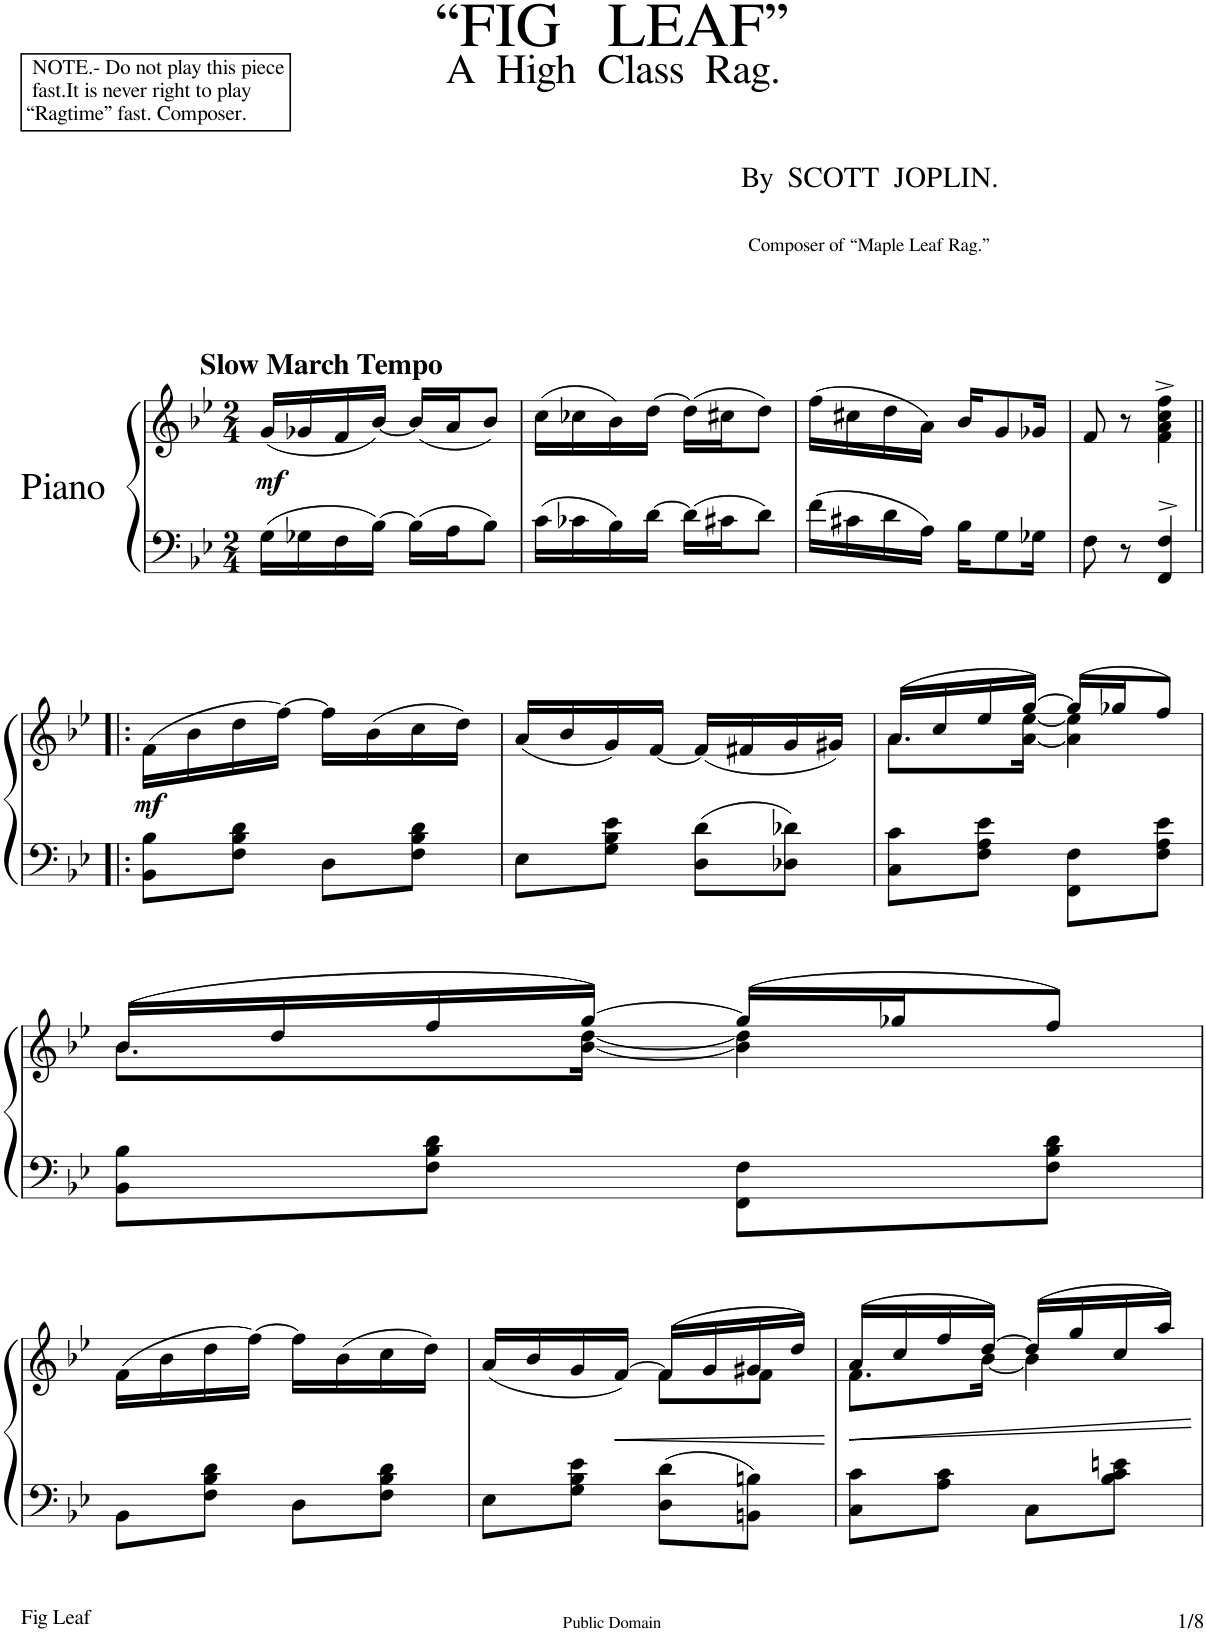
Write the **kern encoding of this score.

**kern	**kern	**dynam
*part1	*part1	*part1
*staff2	*staff1	*staff1/2
*I"Piano	*	*
*I'Pno	*	*
*clefF4	*clefG2	*
*k[b-e-]	*k[b-e-]	*
*M2/4	*M2/4	*
=1	=1	=1
!	!LO:TX:a:B:t=Slow March Tempo	!
!	!	!LO:DY:b
16G\LL	(16g/LL	mf
16G-X\	16g-X/	.
16F\	16f/	.
[16B-\JJ	[16b-/JJ)	.
16B-\LL]	(16b-/LL]	.
16A\J	16a/J	.
8B-\J	8b-/J)	.
=2	=2	=2
16c\LL	(16cc\LL	.
16c-X\	16cc-X\	.
16B-\	16b-\)	.
[16d\JJ	[16dd\JJ	.
16d\LL]	(16dd\LL]	.
16c#X\J	16cc#X\J	.
8d\J	8dd\J)	.
=3	=3	=3
16f\LL	(16ff\LL	.
16c#X\	16cc#X\	.
16d\	16dd\	.
16A\JJ	16a\JJ)	.
16B-\KL	16b-/KL	.
8G\	8g/	.
16G-X\Jk	16g-X/Jk	.
=4	=4	=4
8F\	8f/	.
8r	8r	.
4FF/^> 4F/^>	4f\^ 4a\^ 4cc\^ 4ff\^	.
!!LO:LB:g=z
=5!|:	=5!|:	=5!|:
!	!	!LO:DY:b
8BB-\ 8B-\L	(16f\LL	mf
.	16b-\	.
8F\ 8B-\ 8d\J	16dd\	.
.	[16ff\JJ)	.
8D\L	16ff\LL]	.
.	(16b-\	.
8F\ 8B-\ 8d\J	16cc\	.
.	16dd\JJ)	.
=6	=6	=6
8E-\L	(16a/LL	.
.	16b-/	.
8G\ 8B-\ 8e-\J	16g/)	.
.	[16f/JJ	.
8D\ 8d\L	(16f/LL]	.
.	16f#X/	.
8D-X\ 8d-X\J	16g/	.
.	16g#X/JJ)	.
=7	=7	=7
*	*^	*
!	!LO:N:head=solid	!LO:N:head=solid	!
8C\ 8c\L	(16a/LL	8.a\L	.
.	16cc/	.	.
8F\ 8A\ 8e-\J	16ee-/	.	.
.	[16gg/JJ)	[16a\ [16ee-\Jk	.
8FF\ 8F\L	(16gg/LL]	4a\] 4ee-\]	.
.	16gg-X/J	.	.
8F\ 8A\ 8e-\J	8ff/J)	.	.
!!LO:LB:g=z	!!
=8	=8	=8	=8
!	!LO:N:head=solid	!LO:N:head=solid	!
8BB-\ 8B-\L	(16b-/LL	8.b-\L	.
.	16dd/	.	.
8F\ 8B-\ 8d\J	16ff/	.	.
.	[16gg/JJ)	[16b-\ [16dd\Jk	.
8FF\ 8F\L	(16gg/LL]	4b-\] 4dd\]	.
.	16gg-X/J	.	.
8F\ 8B-\ 8d\J	8ff/J)	.	.
*	*v	*v	*
!!LO:LB:g=z
=9	=9	=9
8BB-\L	(16f\LL	.
.	16b-\	.
8F\ 8B-\ 8d\J	16dd\	.
.	[16ff\JJ)	.
8D\L	16ff\LL]	.
.	(16b-\	.
8F\ 8B-\ 8d\J	16cc\	.
.	16dd\JJ)	.
=10	=10	=10
*	*^	*
8E-\L	(16a/LL	4ryy	.
.	16b-/	.	.
8G\ 8B-\ 8e-\J	16g/	.	.
!	!	!	!LO:HP:b
.	[16f/JJ)	.	<
8D\ 8d\L	(16f/LL]	8f\L	.
.	16g/	.	.
8BBn\ 8Bn\J	16g#X/	8f\J	.
.	16dd/JJ)	.	.
*	*v	*v	*
.	.	[
=11	=11	=11
!	!	!LO:HP:b
*	*^	*
8C\ 8c\L	(16a/LL	8.f\L	<
.	16cc/	.	.
8A\ 8c\J	16ff/	.	.
.	[16dd/JJ)	[16b-\Jk	.
8C\L	(16dd/LL]	4b-\]	.
.	16gg/	.	.
8B-\ 8c\ 8en\J	16cc/	.	.
.	16aa/JJ)	.	.
*	*v	*v	*
.	.	[
=	=	=
*-	*-	*-
